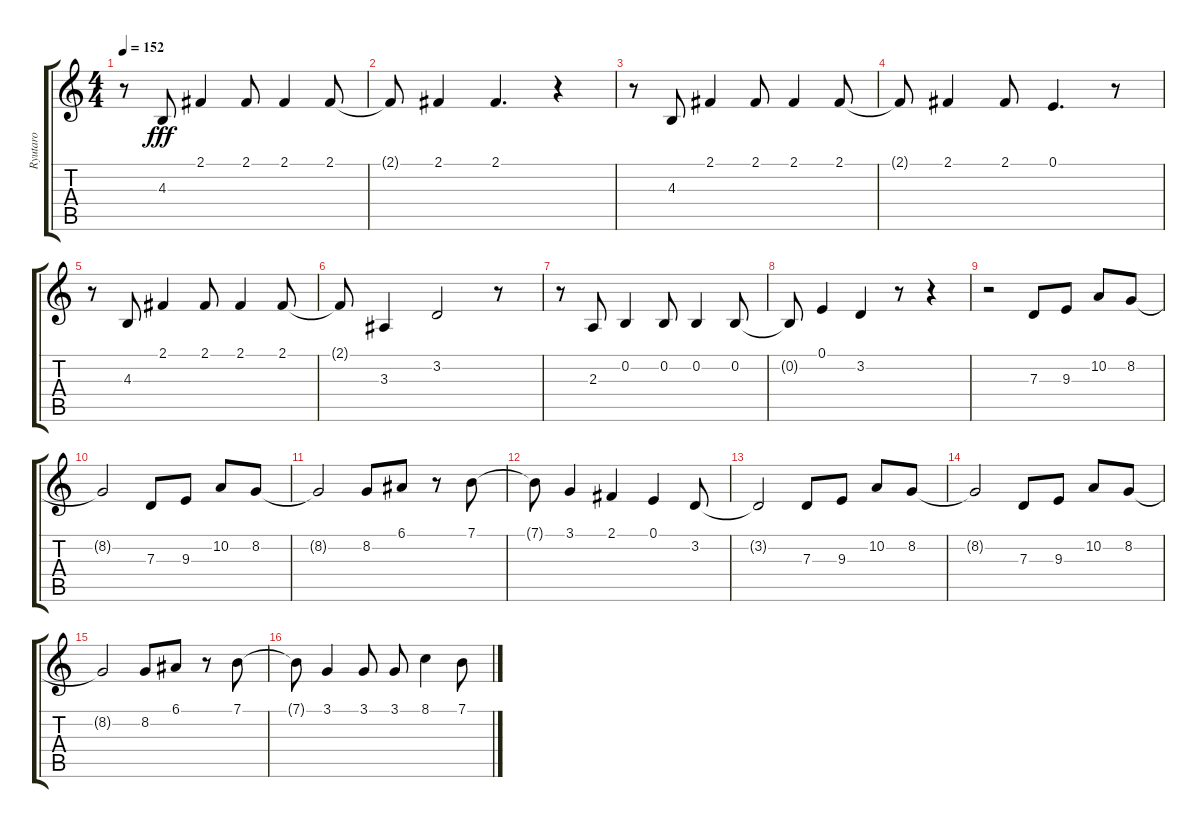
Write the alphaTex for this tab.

\track ("Ryutaro" "Ryutaro") {instrument voiceoohs}
\staff {score tabs}
\tuning (E4 B3 G3 D3 A2 E2) {hide}
\ts (4 4)
\tempo 152
\clef g2
\ks c
r.8{dy fff} 4.3.8 2.1.4 2.1.8 2.1.4 2.1.8 |
2.1{t}.8 2.1.4 2.1.4{d} r.4 |
r.8 4.3.8 2.1.4 2.1.8 2.1.4 2.1.8 |
2.1{t}.8 2.1.4 2.1.8 0.1.4{d} r.8 |
r.8 4.3.8 2.1.4 2.1.8 2.1.4 2.1.8 |
2.1{t}.8 3.3.4 3.2.2 r.8 |
r.8 2.3.8 0.2.4 0.2.8 0.2.4 0.2.8 |
0.2{t}.8 0.1.4 3.2.4 r.8 r.4 |
r.2 7.3.8 9.3.8 10.2.8 8.2.8 |
8.2{t}.2 7.3.8 9.3.8 10.2.8 8.2.8 |
8.2{t}.2 8.2.8 6.1.8 r.8 7.1.8 |
7.1{t}.8 3.1.4 2.1.4 0.1.4 3.2.8 |
3.2{t}.2 7.3.8 9.3.8 10.2.8 8.2.8 |
8.2{t}.2 7.3.8 9.3.8 10.2.8 8.2.8 |
8.2{t}.2 8.2.8 6.1.8 r.8 7.1.8 |
7.1{t}.8 3.1.4 3.1.8 3.1.8 8.1.4 7.1.8
